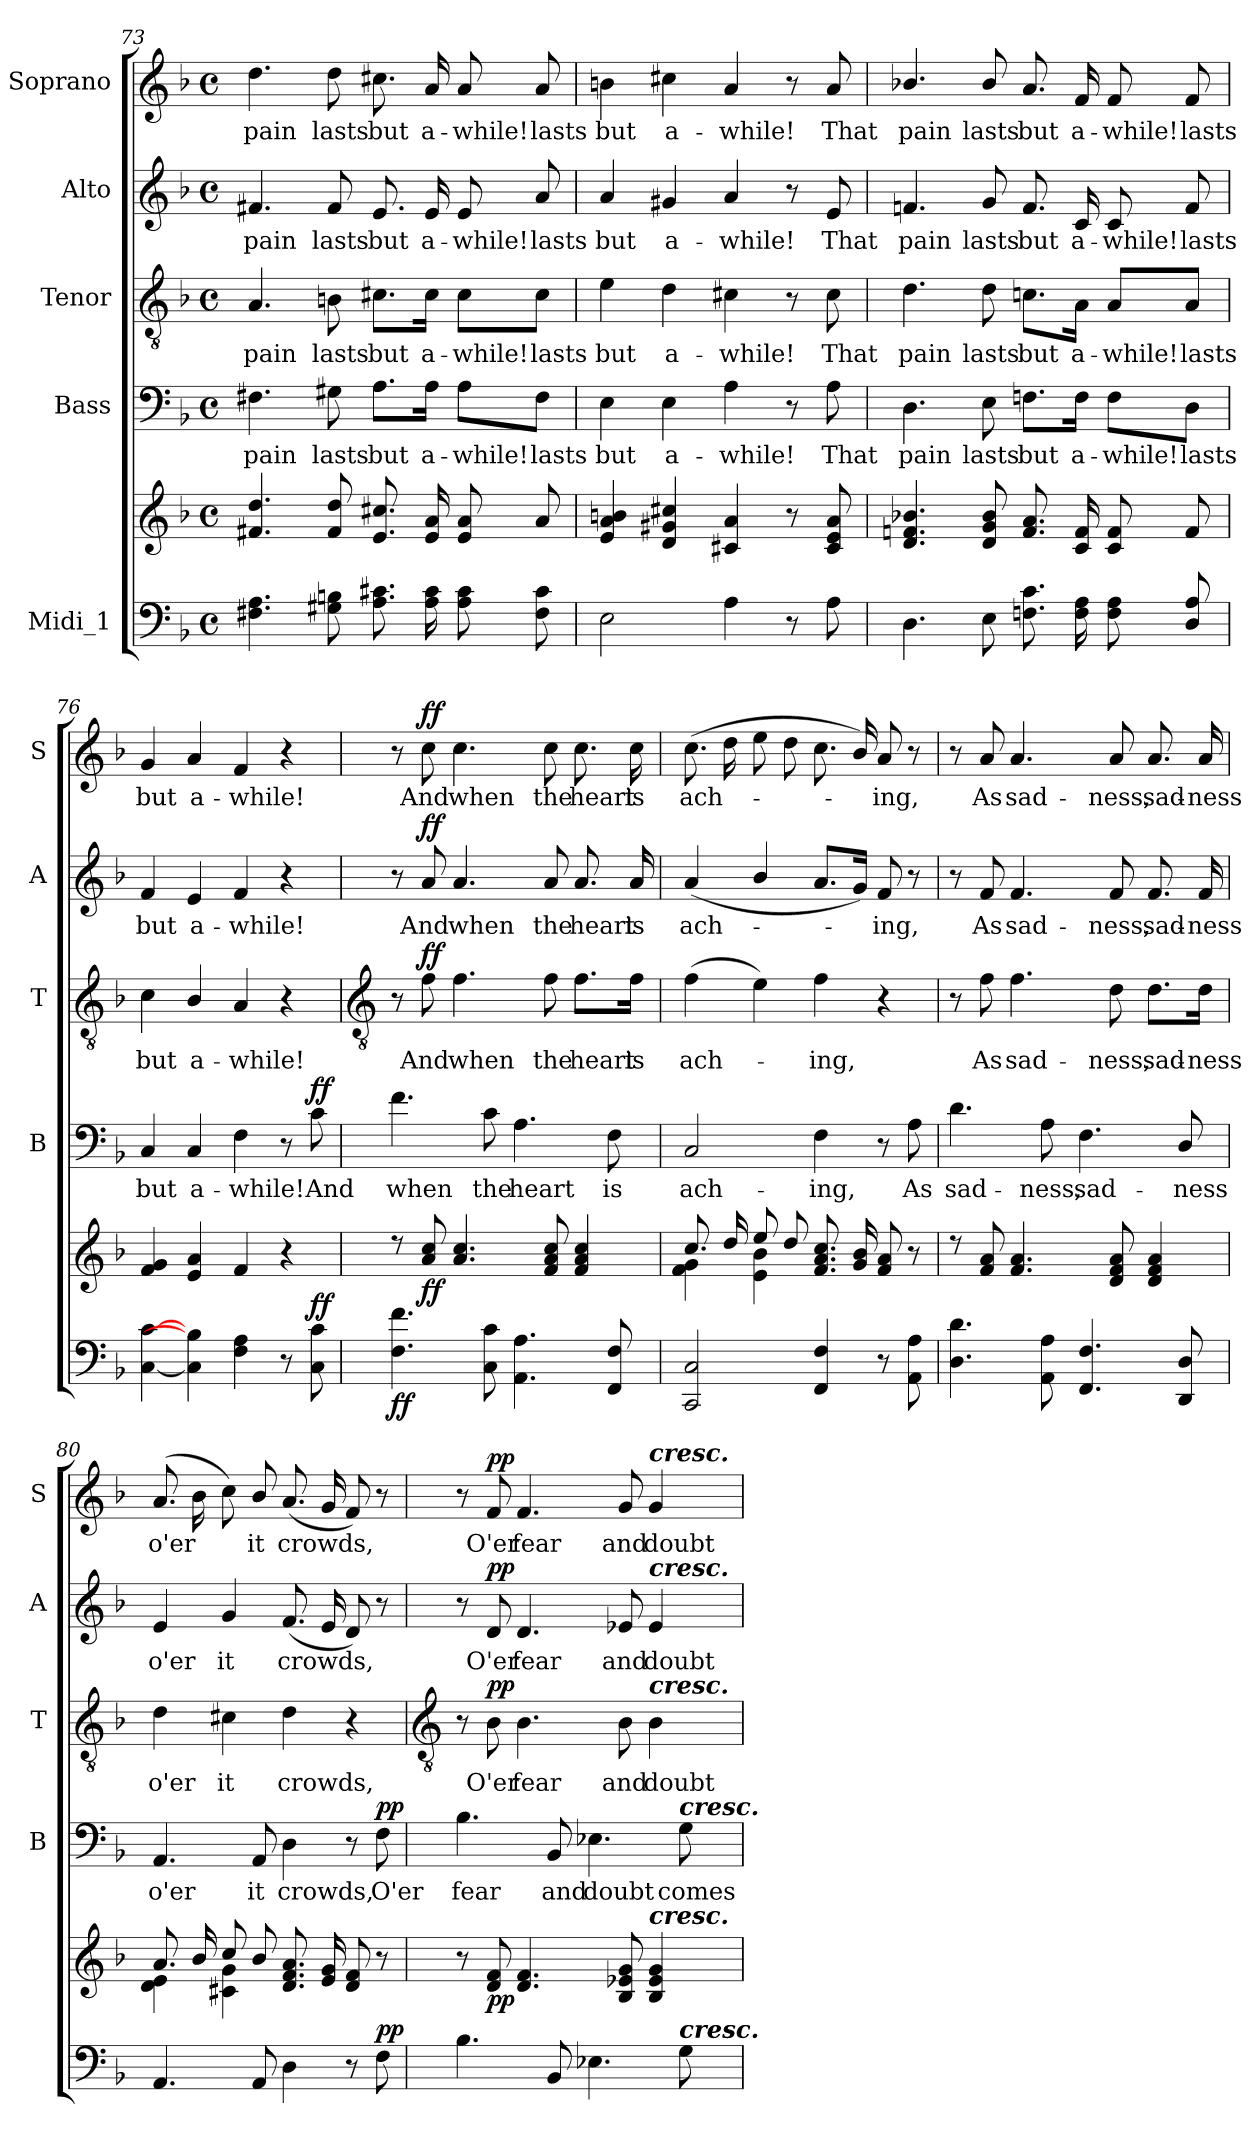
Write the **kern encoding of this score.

**kern	**kern	**dynam	**kern	**text	**dynam	**kern	**text	**dynam	**kern	**text	**dynam	**kern	**text	**dynam
*part5	*part5	*part5	*part4	*part4	*part4	*part3	*part3	*part3	*part2	*part2	*part2	*part1	*part1	*part1
*staff6	*staff5	*staff5/6	*staff4	*staff4	*staff4	*staff3	*staff3	*staff3	*staff2	*staff2	*staff2	*staff1	*staff1	*staff1
*I"Midi_1	*	*	*I"Bass	*	*	*I"Tenor	*	*	*I"Alto	*	*	*I"Soprano	*	*
*	*	*	*I'B	*	*	*I'T	*	*	*I'A	*	*	*I'S	*	*
!!LO:LB:g=z
*clefF4	*clefG2	*	*clefF4	*	*	*clefGv2	*	*	*clefG2	*	*	*clefG2	*	*
*k[b-]	*k[b-]	*	*k[b-]	*	*	*k[b-]	*	*	*k[b-]	*	*	*k[b-]	*	*
*F:	*F:	*	*F:	*	*	*F:	*	*	*F:	*	*	*F:	*	*
*M4/4	*M4/4	*	*M4/4	*	*	*M4/4	*	*	*M4/4	*	*	*M4/4	*	*
*met(c)	*met(c)	*	*met(c)	*	*	*met(c)	*	*	*met(c)	*	*	*met(c)	*	*
=73	=73	=73	=73	=73	=73	=73	=73	=73	=73	=73	=73	=73	=73	=73
!	!	!	!	!LO:LY:b	!	!	!LO:LY:b	!	!	!LO:LY:b	!	!	!LO:LY:b	!
4.F#X 4.A	4.f#X 4.dd	.	4.F#X	pain	.	4.A	pain	.	4.f#X	pain	.	4.dd	pain	.
!	!	!	!	!LO:LY:b	!	!	!LO:LY:b	!	!	!LO:LY:b	!	!	!LO:LY:b	!
8G#X 8Bn	8f# 8dd	.	8G#X	lasts	.	8Bn	lasts	.	8f#	lasts	.	8dd	lasts	.
!	!	!	!	!LO:LY:b	!	!	!LO:LY:b	!	!	!LO:LY:b	!	!	!LO:LY:b	!
8.A 8.c#XL	8.e 8.cc#XL	.	8.A\L	but	.	8.c#X\L	but	.	8.e	but	.	8.cc#X	but	.
!	!	!	!	!LO:LY:b	!	!	!LO:LY:b	!	!	!LO:LY:b	!	!	!LO:LY:b	!
16A 16c#L	16e 16aL	.	16A\Jk	a-	.	16c#\Jk	a-	.	16e	a-	.	16a	a-	.
!	!	!	!	!LO:LY:b	!	!	!LO:LY:b	!	!	!LO:LY:b	!	!	!LO:LY:b	!
8A 8c#	8e 8a	.	8A\L	-while!	.	8c#\L	-while!	.	8e	-while!	.	8a	-while!	.
!	!	!	!	!LO:LY:b	!	!	!LO:LY:b	!	!	!LO:LY:b	!	!	!LO:LY:b	!
8F# 8c#J	8aJ	.	8F#\J	lasts	.	8c#\J	lasts	.	8a	lasts	.	8a	lasts	.
=74	=74	=74	=74	=74	=74	=74	=74	=74	=74	=74	=74	=74	=74	=74
!	!	!	!	!LO:LY:b	!	!	!LO:LY:b	!	!	!LO:LY:b	!	!	!LO:LY:b	!
2E	4e 4a 4bn	.	4E	but	.	4e	but	.	4a	but	.	4bn	but	.
!	!	!	!	!LO:LY:b	!	!	!LO:LY:b	!	!	!LO:LY:b	!	!	!LO:LY:b	!
.	4d 4g#X 4cc#X	.	4E	a-	.	4d	a-	.	4g#X	a-	.	4cc#X	a-	.
!	!	!	!	!LO:LY:b	!	!	!LO:LY:b	!	!	!LO:LY:b	!	!	!LO:LY:b	!
4A	4c#X 4a	.	4A	-while!	.	4c#X	-while!	.	4a	-while!	.	4a	-while!	.
8r	8r	.	8r	.	.	8r	.	.	8r	.	.	8r	.	.
!	!	!	!	!LO:LY:b	!	!	!LO:LY:b	!	!	!LO:LY:b	!	!	!LO:LY:b	!
8A	8c# 8e 8a	.	8A	That	.	8c#	That	.	8e	That	.	8a	That	.
=75	=75	=75	=75	=75	=75	=75	=75	=75	=75	=75	=75	=75	=75	=75
!	!	!	!	!LO:LY:b	!	!	!LO:LY:b	!	!	!LO:LY:b	!	!	!LO:LY:b	!
4.D\	4.d/ 4.fn/ 4.b-X/	.	4.D\	pain	.	4.d\	pain	.	4.fn/	pain	.	4.b-X/	pain	.
!	!	!	!	!LO:LY:b	!	!	!LO:LY:b	!	!	!LO:LY:b	!	!	!LO:LY:b	!
8E\	8d/ 8g/ 8b-/	.	8E\	lasts	.	8d\	lasts	.	8g/	lasts	.	8b-/	lasts	.
!	!	!	!	!LO:LY:b	!	!	!LO:LY:b	!	!	!LO:LY:b	!	!	!LO:LY:b	!
8.Fn 8.cL	8.f 8.aL	.	8.Fn\L	but	.	8.cn\L	but	.	8.f	but	.	8.a	but	.
!	!	!	!	!LO:LY:b	!	!	!LO:LY:b	!	!	!LO:LY:b	!	!	!LO:LY:b	!
16F 16AL	16c 16fL	.	16F\Jk	a-	.	16A\Jk	a-	.	16c	a-	.	16f	a-	.
!	!	!	!	!LO:LY:b	!	!	!LO:LY:b	!	!	!LO:LY:b	!	!	!LO:LY:b	!
8F 8A	8c 8f	.	8F\L	-while!	.	8A/L	-while!	.	8c	-while!	.	8f	-while!	.
!	!	!	!	!LO:LY:b	!	!	!LO:LY:b	!	!	!LO:LY:b	!	!	!LO:LY:b	!
8D/ 8A/J	8fJ	.	8D\J	lasts	.	8A/J	lasts	.	8f	lasts	.	8f	lasts	.
=76	=76	=76	=76	=76	=76	=76	=76	=76	=76	=76	=76	=76	=76	=76
!	!	!	!	!LO:LY:b	!	!	!LO:LY:b	!	!	!LO:LY:b	!	!	!LO:LY:b	!
[4C [4c	4f 4g	.	4C	but	.	4c	but	.	4f	but	.	4g	but	.
!	!	!	!	!LO:LY:b	!	!	!LO:LY:b	!	!	!LO:LY:b	!	!	!LO:LY:b	!
4C] 4B-]	4e 4a	.	4C	a-	.	4B-/	a-	.	4e	a-	.	4a	a-	.
!	!	!	!	!LO:LY:b	!	!	!LO:LY:b	!	!	!LO:LY:b	!	!	!LO:LY:b	!
4F 4A	4f	.	4F	-while!	.	4A	-while!	.	4f	-while!	.	4f	-while!	.
8r	4r	.	8r	.	.	4r	.	.	4r	.	.	4r	.	.
!	!	!LO:DY:a=2	!	!LO:LY:b	!LO:DY:b	!	!	!	!	!	!	!	!	!
8C 8c	.	ff	8c	And	ff	.	.	.	.	.	.	.	.	.
!!LO:LB:g=z
=77	=77	=77	=77	=77	=77	=77	=77	=77	=77	=77	=77	=77	=77	=77
*	*	*	*	*	*	*clefGv2	*	*	*	*	*	*	*	*
*	*^	*	*	*	*	*	*	*	*	*	*	*	*	*
!	!	!	!LO:DY:b=2	!	!LO:LY:b	!	!	!	!	!	!	!	!	!	!
4.F 4.f	8r	1ryy	ff	4.f	when	.	8r	.	.	8r	.	.	8r	.	.
!	!	!	!LO:DY:b	!	!	!	!	!LO:LY:b	!LO:DY:b	!	!LO:LY:b	!LO:DY:b	!	!LO:LY:b	!LO:DY:b
.	8a 8cc	.	ff	.	.	.	8f	And	ff	8a	And	ff	8cc	And	ff
!	!	!	!	!	!	!	!	!LO:LY:b	!	!	!LO:LY:b	!	!	!LO:LY:b	!
.	4.a 4.cc	.	.	.	.	.	4.f	when	.	4.a	when	.	4.cc	when	.
!	!	!	!	!	!LO:LY:b	!	!	!	!	!	!	!	!	!	!
8C 8c	.	.	.	8c	the	.	.	.	.	.	.	.	.	.	.
!	!	!	!	!	!LO:LY:b	!	!	!	!	!	!	!	!	!	!
4.AA 4.A	.	.	.	4.A	heart	.	.	.	.	.	.	.	.	.	.
!	!	!	!	!	!	!	!	!LO:LY:b	!	!	!LO:LY:b	!	!	!LO:LY:b	!
.	8f 8a 8cc	.	.	.	.	.	8f	the	.	8a	the	.	8cc	the	.
!	!	!	!	!	!	!	!	!LO:LY:b	!	!	!LO:LY:b	!	!	!LO:LY:b	!
.	4f 4a 4cc	.	.	.	.	.	8.f\L	heart	.	8.a	heart	.	8.cc	heart	.
!	!	!	!	!	!LO:LY:b	!	!	!	!	!	!	!	!	!	!
8FF 8F	.	.	.	8F	is	.	.	.	.	.	.	.	.	.	.
!	!	!	!	!	!	!	!	!LO:LY:b	!	!	!LO:LY:b	!	!	!LO:LY:b	!
.	.	.	.	.	.	.	16f\Jk	is	.	16a	is	.	16cc	is	.
=78	=78	=78	=78	=78	=78	=78	=78	=78	=78	=78	=78	=78	=78	=78	=78
!	!	!	!	!	!LO:LY:b	!	!	!LO:LY:b	!	!	!LO:LY:b	!	!	!LO:LY:b	!
2CC 2C	8.cc/L	4f\ 4g\	.	2C	ach-	.	(>4f	ach-	.	(<4a	ach-	.	(>8.ccL	ach-	.
.	16dd/L	.	.	.	.	.	.	.	.	.	.	.	16ddL	.	.
.	8ee/	4e\ 4b-\	.	.	.	.	4e\)	.	.	4b-/	.	.	8ee	.	.
.	8dd/J	.	.	.	.	.	.	.	.	.	.	.	8ddJ	.	.
!	!	!	!	!	!LO:LY:b	!	!	!LO:LY:b	!	!	!	!	!	!	!
4FF 4F	8.f 8.a 8.ccL	2ryy	.	4F	-ing,	.	4f	ing,	.	8.aL	.	.	8.ccL	.	.
.	16g/ 16b-/L	.	.	.	.	.	.	.	.	16g/J)	.	.	16b-/J)	.	.
!	!	!	!	!	!	!	!	!	!	!	!LO:LY:b	!	!	!LO:LY:b	!
8r	8f 8aJ	.	.	8r	.	.	4r	.	.	8f	ing,	.	8a	-ing,	.
!	!	!	!	!	!LO:LY:b	!	!	!	!	!	!	!	!	!	!
8AA 8A	8r	.	.	8A	As	.	.	.	.	8r	.	.	8r	.	.
=79	=79	=79	=79	=79	=79	=79	=79	=79	=79	=79	=79	=79	=79	=79	=79
!	!	!	!	!	!LO:LY:b	!	!	!	!	!	!	!	!	!	!
4.D 4.d	8r	1ryy	.	4.d	sad-	.	8r	.	.	8r	.	.	8r	.	.
!	!	!	!	!	!	!	!	!LO:LY:b	!	!	!LO:LY:b	!	!	!LO:LY:b	!
.	8f 8a	.	.	.	.	.	8f	As	.	8f	As	.	8a	As	.
!	!	!	!	!	!	!	!	!LO:LY:b	!	!	!LO:LY:b	!	!	!LO:LY:b	!
.	4.f 4.a	.	.	.	.	.	4.f	sad-	.	4.f	sad-	.	4.a	sad-	.
!	!	!	!	!	!LO:LY:b	!	!	!	!	!	!	!	!	!	!
8AA 8A	.	.	.	8A	-ness,	.	.	.	.	.	.	.	.	.	.
!	!	!	!	!	!LO:LY:b	!	!	!	!	!	!	!	!	!	!
4.FF 4.F	.	.	.	4.F	sad-	.	.	.	.	.	.	.	.	.	.
!	!	!	!	!	!	!	!	!LO:LY:b	!	!	!LO:LY:b	!	!	!LO:LY:b	!
.	8d 8f 8a	.	.	.	.	.	8d	-ness,	.	8f	-ness,	.	8a	-ness,	.
!	!	!	!	!	!	!	!	!LO:LY:b	!	!	!LO:LY:b	!	!	!LO:LY:b	!
.	4d 4f 4a	.	.	.	.	.	8.d\L	sad-	.	8.f	sad-	.	8.a	sad-	.
!	!	!	!	!	!LO:LY:b	!	!	!	!	!	!	!	!	!	!
8DD/ 8D/	.	.	.	8D/	-ness	.	.	.	.	.	.	.	.	.	.
!	!	!	!	!	!	!	!	!LO:LY:b	!	!	!LO:LY:b	!	!	!LO:LY:b	!
.	.	.	.	.	.	.	16d\Jk	-ness	.	16f	-ness	.	16a	-ness	.
=80	=80	=80	=80	=80	=80	=80	=80	=80	=80	=80	=80	=80	=80	=80	=80
!	!	!	!	!	!LO:LY:b	!	!	!LO:LY:b	!	!	!LO:LY:b	!	!	!LO:LY:b	!
4.AA	8.a/L	4d\ 4e\	.	4.AA	o'er	.	4d	o'er	.	4e	o'er	.	(>8.aL	o'er	.
.	16b-/L	.	.	.	.	.	.	.	.	.	.	.	16b-L	.	.
!	!	!	!	!	!	!	!	!LO:LY:b	!	!	!LO:LY:b	!	!	!	!
.	8cc/	4c#X\ 4g\	.	.	.	.	4c#X	it	.	4g	it	.	8ccJ)	.	.
!	!	!	!	!	!LO:LY:b	!	!	!	!	!	!	!	!	!LO:LY:b	!
8AA	8b-/J	.	.	8AA	it	.	.	.	.	.	.	.	8b-/	it	.
!	!	!	!	!	!LO:LY:b	!	!	!LO:LY:b	!	!	!LO:LY:b	!	!	!LO:LY:b	!
4D	8.d 8.f 8.aL	2ryy	.	4D	crowds,	.	4d	crowds,	.	(<8.fL	crowds,	.	(<8.aL	crowds,	.
.	16e 16gL	.	.	.	.	.	.	.	.	16eL	.	.	16gL	.	.
8r	8d 8fJ	.	.	8r	.	.	4r	.	.	8dJ)	.	.	8fJ)	.	.
!	!	!	!LO:DY:a=2	!	!LO:LY:b	!LO:DY:b	!	!	!	!	!	!	!	!	!
8F	8r	.	pp	8F	O'er	pp	.	.	.	8r	.	.	8r	.	.
*	*v	*v	*	*	*	*	*	*	*	*	*	*	*	*	*
!!LO:LB:g=z
=81	=81	=81	=81	=81	=81	=81	=81	=81	=81	=81	=81	=81	=81	=81
*	*	*	*	*	*	*clefGv2	*	*	*	*	*	*	*	*
!	!	!	!	!LO:LY:b	!	!	!	!	!	!	!	!	!	!
4.B-	8r	.	4.B-	fear	.	8r	.	.	8r	.	.	8r	.	.
!	!	!LO:DY:b	!	!	!	!	!LO:LY:b	!LO:DY:b	!	!LO:LY:b	!LO:DY:b	!	!LO:LY:b	!LO:DY:b
.	8d 8f	pp	.	.	.	8B-	O'er	pp	8d	O'er	pp	8f	O'er	pp
!	!	!	!	!	!	!	!LO:LY:b	!	!	!LO:LY:b	!	!	!LO:LY:b	!
.	4.d 4.f	.	.	.	.	4.B-	fear	.	4.d	fear	.	4.f	fear	.
!	!	!	!	!LO:LY:b	!	!	!	!	!	!	!	!	!	!
8BB-	.	.	8BB-	and	.	.	.	.	.	.	.	.	.	.
!	!	!	!	!LO:LY:b	!	!	!	!	!	!	!	!	!	!
4.E-X	.	.	4.E-X	doubt	.	.	.	.	.	.	.	.	.	.
!	!	!	!	!	!	!	!LO:LY:b	!	!	!LO:LY:b	!	!	!LO:LY:b	!
.	8B- 8e-X 8g	.	.	.	.	8B-	and	.	8e-X	and	.	8g	and	.
!	!	!	!	!	!	!	!	!	!	!	!	!LO:TX:a:Bi:t=cresc.	!	!
!	!	!	!	!	!	!	!	!	!LO:TX:a:Bi:t=cresc.	!	!	!	!	!
!	!	!	!	!	!	!LO:TX:a:Bi:t=cresc.	!	!	!	!	!	!	!	!
!	!LO:TX:a:Bi:t=cresc.	!	!	!	!	!	!	!	!	!	!	!	!	!
!	!	!	!	!	!	!	!LO:LY:b	!	!	!LO:LY:b	!	!	!LO:LY:b	!
.	4B- 4e- 4g	.	.	.	.	4B-	doubt	.	4e-	doubt	.	4g	doubt	.
!	!	!	!LO:TX:a:Bi:t=cresc.	!	!	!	!	!	!	!	!	!	!	!
!LO:TX:a:Bi:t=cresc.	!	!	!	!	!	!	!	!	!	!	!	!	!	!
!	!	!	!	!LO:LY:b	!	!	!	!	!	!	!	!	!	!
8G	.	.	8G	comes	.	.	.	.	.	.	.	.	.	.
=	=	=	=	=	=	=	=	=	=	=	=	=	=	=
*-	*-	*-	*-	*-	*-	*-	*-	*-	*-	*-	*-	*-	*-	*-
